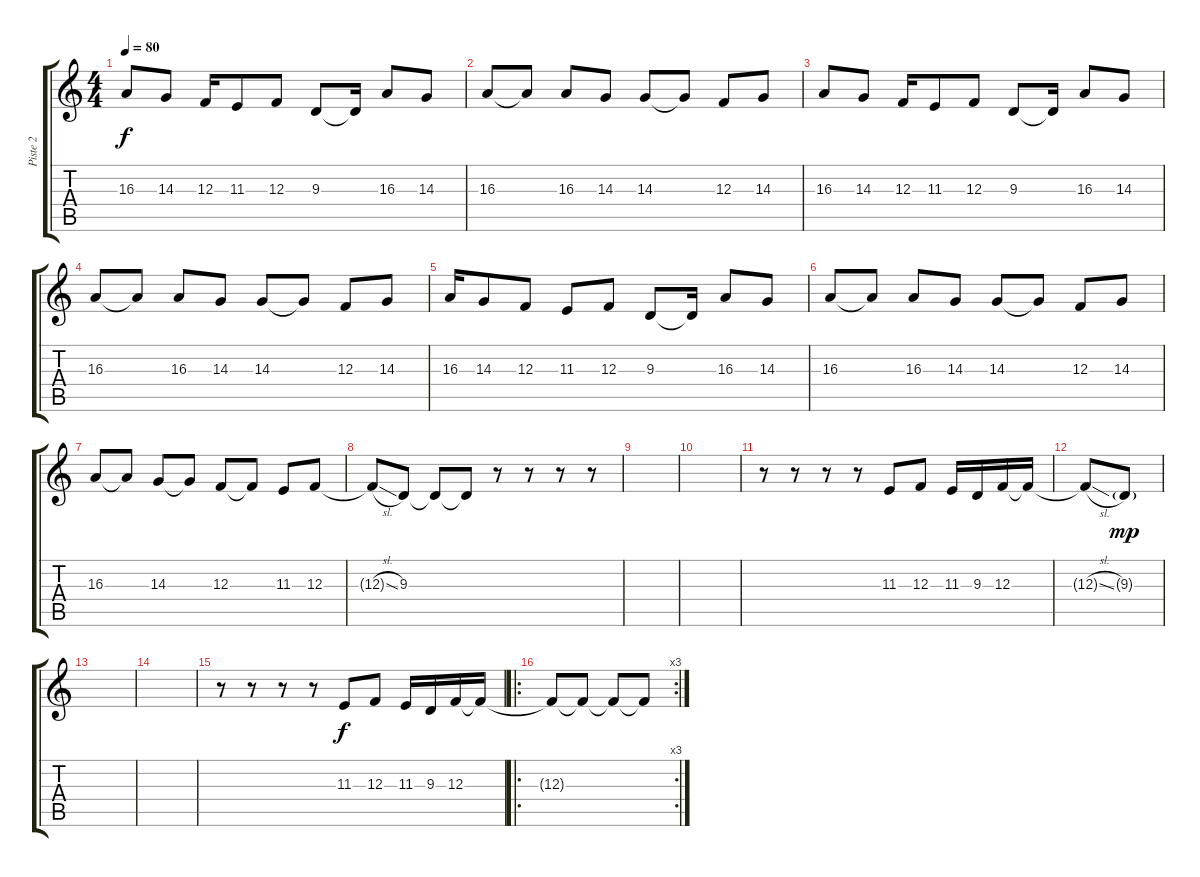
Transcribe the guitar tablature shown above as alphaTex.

\track ("Piste 2" "Piste 2") {instrument flute}
\staff {score tabs}
\tuning (D4 A3 F3 C3 G2 C2) {hide}
\ts (4 4)
\tempo 80
\clef g2
\ks c
16.3.8{dy f} 14.3.8 12.3.16 11.3.8 12.3.8 9.3.8 9.3{t}.16 16.3.8 14.3.8 |
16.3.8 16.3{t}.8 16.3.8 14.3.8 14.3.8 14.3{t}.8 12.3.8 14.3.8 |
16.3.8 14.3.8 12.3.16 11.3.8 12.3.8 9.3.8 9.3{t}.16 16.3.8 14.3.8 |
16.3.8 16.3{t}.8 16.3.8 14.3.8 14.3.8 14.3{t}.8 12.3.8 14.3.8 |
16.3.16 14.3.8 12.3.8 11.3.8 12.3.8 9.3.8 9.3{t}.16 16.3.8 14.3.8 |
16.3.8 16.3{t}.8 16.3.8 14.3.8 14.3.8 14.3{t}.8 12.3.8 14.3.8 |
16.3.8 16.3{t}.8 14.3.8 14.3{t}.8 12.3.8 12.3{t}.8 11.3.8 12.3.8 |
12.3{sl t}.8 9.3.8 9.3{t}.8 9.3{t}.8 r.8 r.8 r.8 r.8 |
|
|
r.8 r.8 r.8 r.8 11.3.8 12.3.8 11.3.16 9.3.16 12.3.16 12.3{t}.16 |
12.3{sl t}.8 9.3{g}.8{dy mp} |
|
|
r.8 r.8 r.8 r.8 11.3.8{dy f} 12.3.8 11.3.16 9.3.16 12.3.16 12.3{t}.16 |
\ro
\rc 3
12.3{t}.8 12.3{t}.8 12.3{t}.8 12.3{t}.8
